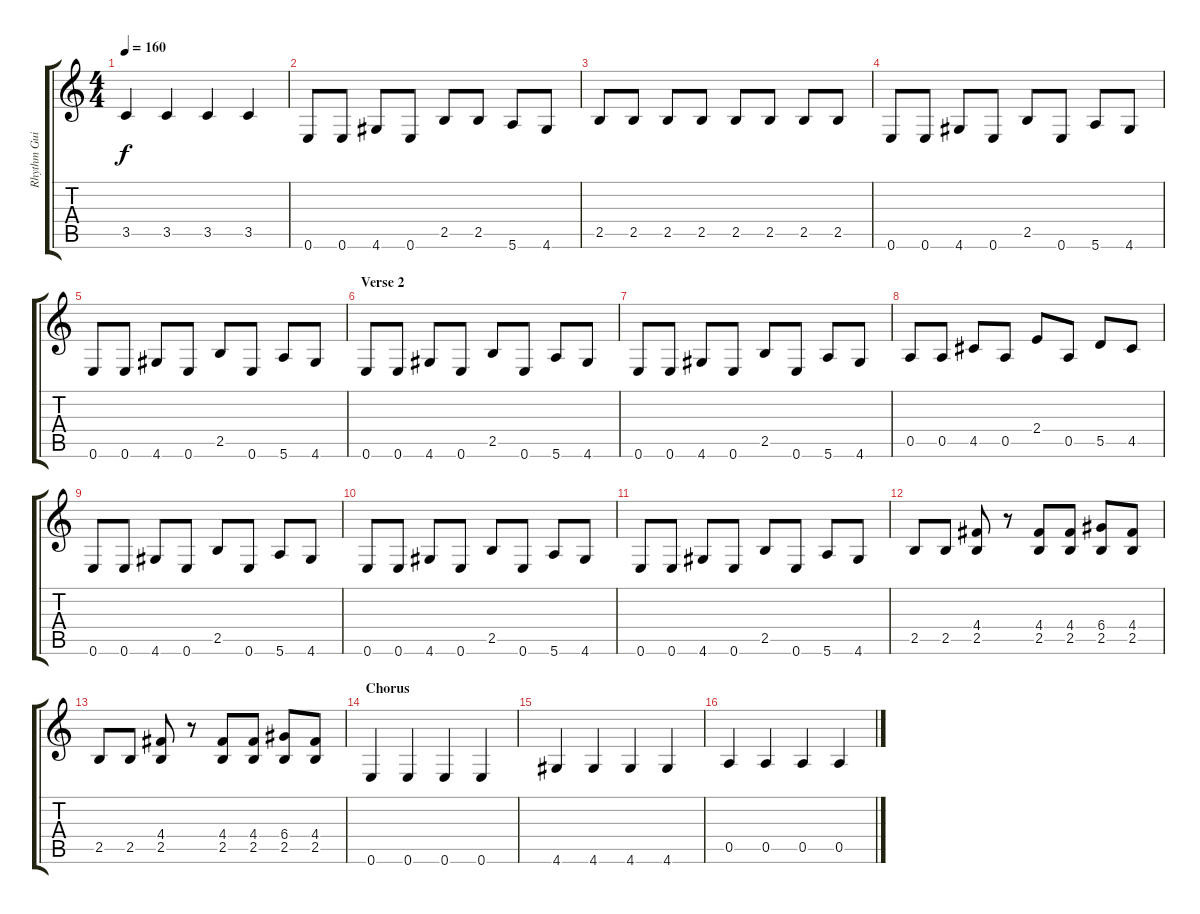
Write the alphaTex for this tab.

\track ("Rhythm Guitar" "Rhythm Gui") {instrument electricguitarclean}
\staff {score tabs}
\tuning (E4 B3 G3 D3 A2 E2) {hide}
\ts (4 4)
\tempo 160
\clef g2
\ks c
3.5.4{dy f} 3.5.4 3.5.4 3.5.4 |
0.6.8 0.6.8 4.6.8 0.6.8 2.5.8 2.5.8 5.6.8 4.6.8 |
2.5.8 2.5.8 2.5.8 2.5.8 2.5.8 2.5.8 2.5.8 2.5.8 |
0.6.8 0.6.8 4.6.8 0.6.8 2.5.8 0.6.8 5.6.8 4.6.8 |
0.6.8 0.6.8 4.6.8 0.6.8 2.5.8 0.6.8 5.6.8 4.6.8 |
\section ("" "Verse 2")
0.6.8 0.6.8 4.6.8 0.6.8 2.5.8 0.6.8 5.6.8 4.6.8 |
0.6.8 0.6.8 4.6.8 0.6.8 2.5.8 0.6.8 5.6.8 4.6.8 |
0.5.8 0.5.8 4.5.8 0.5.8 2.4.8 0.5.8 5.5.8 4.5.8 |
0.6.8 0.6.8 4.6.8 0.6.8 2.5.8 0.6.8 5.6.8 4.6.8 |
0.6.8 0.6.8 4.6.8 0.6.8 2.5.8 0.6.8 5.6.8 4.6.8 |
0.6.8 0.6.8 4.6.8 0.6.8 2.5.8 0.6.8 5.6.8 4.6.8 |
2.5.8 2.5.8 (4.4 2.5).8 r.8 (4.4 2.5).8 (4.4 2.5).8 (6.4 2.5).8 (4.4 2.5).8 |
2.5.8 2.5.8 (4.4 2.5).8 r.8 (4.4 2.5).8 (4.4 2.5).8 (6.4 2.5).8 (4.4 2.5).8 |
\section ("" "Chorus")
0.6.4 0.6.4 0.6.4 0.6.4 |
4.6.4 4.6.4 4.6.4 4.6.4 |
0.5.4 0.5.4 0.5.4 0.5.4
